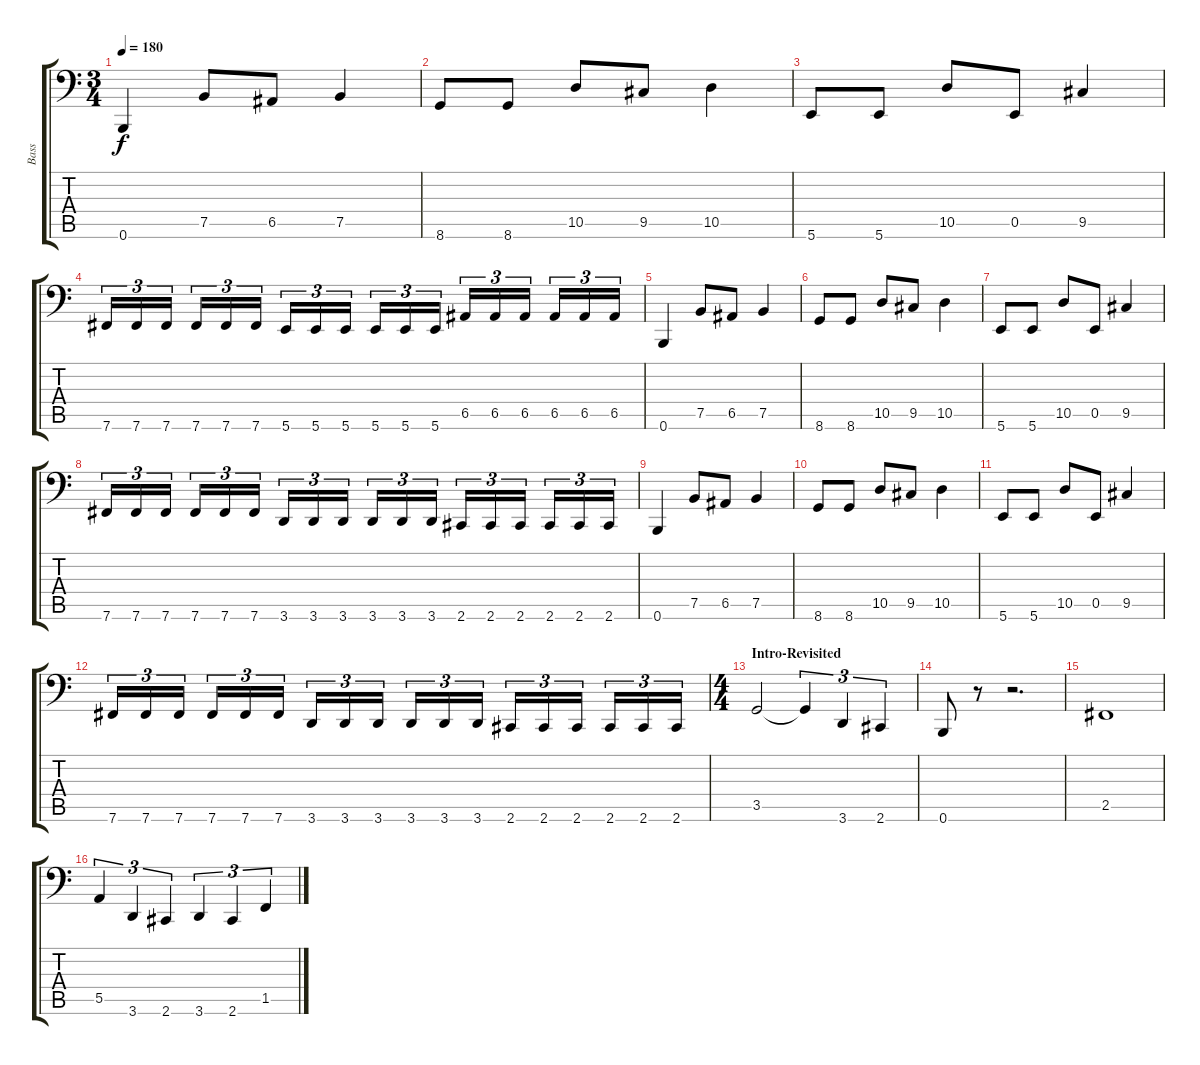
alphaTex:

\track ("Bass" "Bass") {instrument electricbasspick}
\staff {score tabs}
\tuning (B2 Gb2 D2 A1 E1 B0) {hide}
\ts (3 4)
\tempo 180
\clef f4
\ks c
0.6.4{dy f} 7.5.8 6.5.8 7.5.4 |
8.6.8 8.6.8 10.5.8 9.5.8 10.5.4 |
5.6.8 5.6.8 10.5.8 0.5.8 9.5.4 |
7.6.16{tu (3 2)} 7.6.16{tu (3 2)} 7.6.16{tu (3 2)} 7.6.16{tu (3 2)} 7.6.16{tu (3 2)} 7.6.16{tu (3 2)} 5.6.16{tu (3 2)} 5.6.16{tu (3 2)} 5.6.16{tu (3 2)} 5.6.16{tu (3 2)} 5.6.16{tu (3 2)} 5.6.16{tu (3 2)} 6.5.16{tu (3 2)} 6.5.16{tu (3 2)} 6.5.16{tu (3 2)} 6.5.16{tu (3 2)} 6.5.16{tu (3 2)} 6.5.16{tu (3 2)} |
0.6.4 7.5.8 6.5.8 7.5.4 |
8.6.8 8.6.8 10.5.8 9.5.8 10.5.4 |
5.6.8 5.6.8 10.5.8 0.5.8 9.5.4 |
7.6.16{tu (3 2)} 7.6.16{tu (3 2)} 7.6.16{tu (3 2)} 7.6.16{tu (3 2)} 7.6.16{tu (3 2)} 7.6.16{tu (3 2)} 3.6.16{tu (3 2)} 3.6.16{tu (3 2)} 3.6.16{tu (3 2)} 3.6.16{tu (3 2)} 3.6.16{tu (3 2)} 3.6.16{tu (3 2)} 2.6.16{tu (3 2)} 2.6.16{tu (3 2)} 2.6.16{tu (3 2)} 2.6.16{tu (3 2)} 2.6.16{tu (3 2)} 2.6.16{tu (3 2)} |
0.6.4 7.5.8 6.5.8 7.5.4 |
8.6.8 8.6.8 10.5.8 9.5.8 10.5.4 |
5.6.8 5.6.8 10.5.8 0.5.8 9.5.4 |
7.6.16{tu (3 2)} 7.6.16{tu (3 2)} 7.6.16{tu (3 2)} 7.6.16{tu (3 2)} 7.6.16{tu (3 2)} 7.6.16{tu (3 2)} 3.6.16{tu (3 2)} 3.6.16{tu (3 2)} 3.6.16{tu (3 2)} 3.6.16{tu (3 2)} 3.6.16{tu (3 2)} 3.6.16{tu (3 2)} 2.6.16{tu (3 2)} 2.6.16{tu (3 2)} 2.6.16{tu (3 2)} 2.6.16{tu (3 2)} 2.6.16{tu (3 2)} 2.6.16{tu (3 2)} |
\ts (4 4)
\section ("" "Intro-Revisited")
3.5.2 3.5{t}.4{tu (3 2)} 3.6.4{tu (3 2)} 2.6.4{tu (3 2)} |
0.6.8 r.8 r.2{d} |
2.5.1 |
5.5.4{tu (3 2)} 3.6.4{tu (3 2)} 2.6.4{tu (3 2)} 3.6.4{tu (3 2)} 2.6.4{tu (3 2)} 1.5.4{tu (3 2)}
